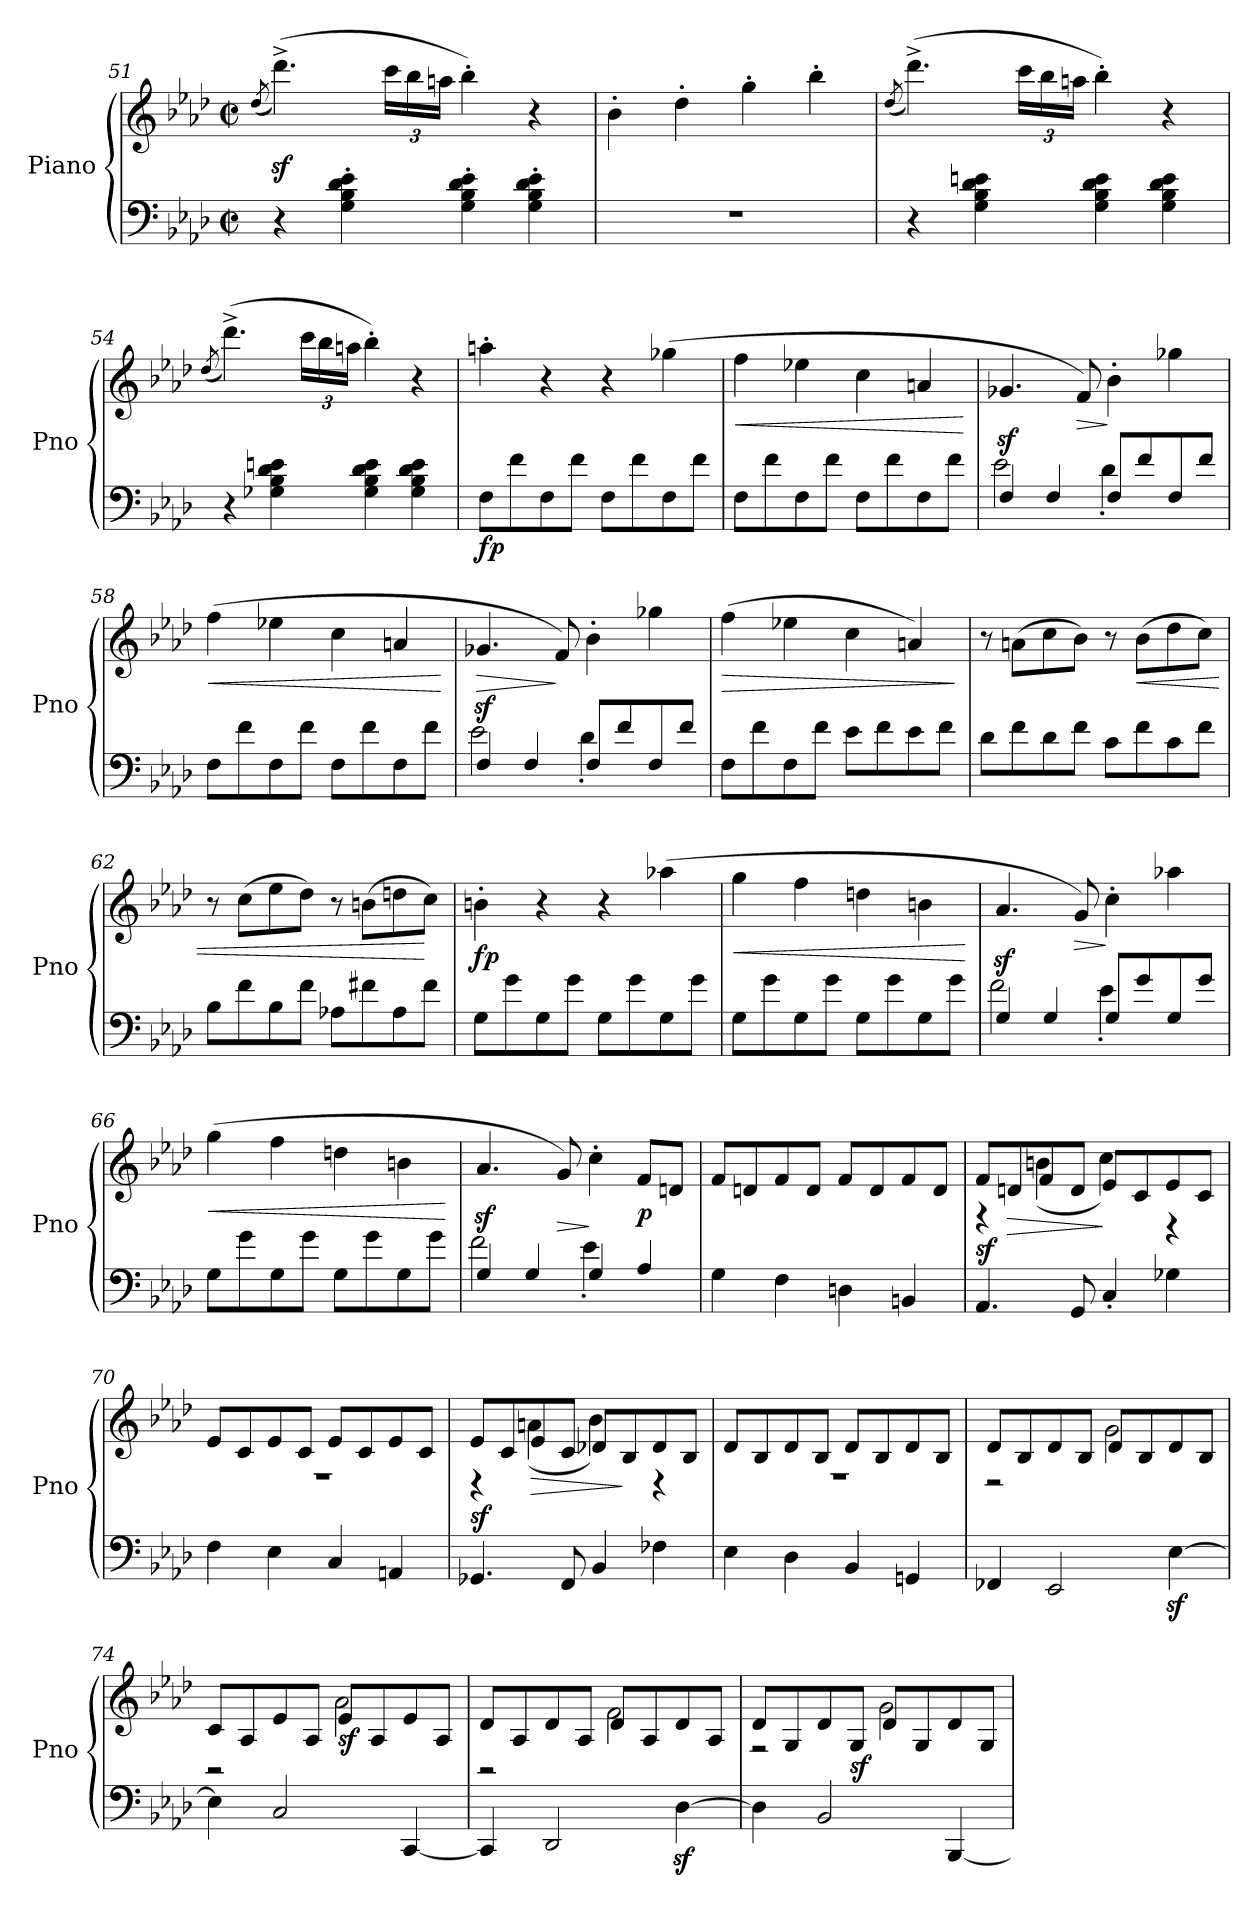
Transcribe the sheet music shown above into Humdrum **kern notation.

**kern	**kern	**dynam
*part1	*part1	*part1
*staff2	*staff1	*staff1/2
*I"Piano	*	*
*I'Pno	*	*
*clefF4	*clefG2	*
*k[b-e-a-d-]	*k[b-e-a-d-]	*
*A-:	*A-:	*
*M2/2	*M2/2	*
*met(c|)	*met(c|)	*
=51	=51	=51
.	(<8qdd-/	.
4r	(>4.ddd-z<^\)	.
4G\' 4B-\' 4d-\' 4e-\'	.	.
*	*Xbrackettup	*
.	24ccc\LL	.
.	24bb-\	.
.	24aan\JJ	.
4G\' 4B-\' 4d-\' 4e-\'	4bb-'\)	.
4G\' 4B-\' 4d-\' 4e-\'	4r	.
=52	=52	=52
1r	4b-'\	.
.	4dd-'\	.
.	4gg'\	.
.	4bb-'\	.
=53	=53	=53
.	(<8qdd-/	.
4r	(>4.ddd-^\)	.
4G\ 4B-\ 4d-\ 4en\	.	.
.	24ccc\LL	.
.	24bb-\	.
.	24aan\JJ	.
4G\ 4B-\ 4d-\ 4e\	4bb-'\)	.
4G\ 4B-\ 4d-\ 4e\	4r	.
!!LO:LB:g=z
=54	=54	=54
.	(<8qdd-/	.
4r	(>4.ddd-^\)	.
4G-X\ 4B-\ 4d-\ 4en\	.	.
.	24ccc\LL	.
.	24bb-\	.
.	24aan\JJ	.
4G-\ 4B-\ 4d-\ 4e\	4bb-'\)	.
4G-\ 4B-\ 4d-\ 4e\	4r	.
=55	=55	=55
!	!	!LO:DY:b=2
8F\L	4aan'\	fp
8f\	.	.
8F\	4r	.
8f\J	.	.
8F\L	4r	.
8f\	.	.
8F\	(>4gg-X\	.
8f\J	.	.
=56	=56	=56
!	!	!LO:HP:b
8F\L	4ff\	<
8f\	.	.
8F\	4ee-X\	.
8f\J	.	.
8F\L	4cc\	.
8f\	.	.
8F\	4an/	.
8f\J	.	.
.	.	[
=57	=57	=57
*^	*	*
4F/	2e-\	4.g-Xz</	.
4F/	.	.	.
!	!	!	!LO:HP:b
.	.	8f/)	>
8F/L	4d-'\	4b-'\	]
8f/	.	.	.
8F/	4ryy	4gg-X\	.
8f/J	.	.	.
*v	*v	*	*
=58	=58	=58
!	!	!LO:HP:b
8F\L	(>4ff\	<
8f\	.	.
8F\	4ee-X\	.
8f\J	.	.
8F\L	4cc\	.
8f\	.	.
8F\	4an/	.
8f\J	.	.
.	.	[
!!LO:LB:g=z
=59	=59	=59
*^	*	*
!	!	!	!LO:HP:b
4F/	2e-\	4.g-Xz</	>
4F/	.	.	.
.	.	8f/)	]
8F/L	4d-'\	4b-'\	.
8f/	.	.	.
8F/	4ryy	4gg-X\	.
8f/J	.	.	.
*v	*v	*	*
=60	=60	=60
!	!	!LO:HP:b
8F\L	(>4ff\	>
8f\	.	.
8F\	4ee-X\	.
8f\J	.	.
8e-\L	4cc\	.
8f\	.	.
8e-\	4an/)	.
8f\J	.	.
.	.	]
=61	=61	=61
8d-\L	8r	.
8f\	(>8an\L	.
8d-\	8cc\	.
8f\J	8b-\J)	.
8c\L	8r	.
!	!	!LO:HP:b
8f\	(>8b-\L	<
8c\	8dd-\	.
8f\J	8cc\J)	.
=62	=62	=62
8B-\L	8r	.
8f\	(>8cc\L	.
8B-\	8ee-\	.
8f\J	8dd-\J)	.
8A-X\L	8r	.
8f#X\	(>8bn\L	.
8A-\	8ddn\	.
8f#\J	8cc\J)	[
=63	=63	=63
!	!	!LO:DY:b
8G\L	4bn'\	fp
8g\	.	.
8G\	4r	.
8g\J	.	.
8G\L	4r	.
8g\	.	.
8G\	(>4aa-X\	.
8g\J	.	.
!!LO:LB:g=z
=64	=64	=64
!	!	!LO:HP:b
8G\L	4gg\	<
8g\	.	.
8G\	4ff\	.
8g\J	.	.
8G\L	4ddn\	.
8g\	.	.
8G\	4bn\	.
8g\J	.	.
.	.	[
=65	=65	=65
*^	*	*
4G/	2f\	4.a-z</	.
4G/	.	.	.
!	!	!	!LO:HP:b
.	.	8g/)	>
8G/L	4e-'\	4cc'\	]
8g/	.	.	.
8G/	4ryy	4aa-X\	.
8g/J	.	.	.
*v	*v	*	*
=66	=66	=66
!	!	!LO:HP:b
8G\L	(>4gg\	<
8g\	.	.
8G\	4ff\	.
8g\J	.	.
8G\L	4ddn\	.
8g\	.	.
8G\	4bn\	.
8g\J	.	.
.	.	[
=67	=67	=67
*^	*	*
4G/	2f\	4.a-z</	.
4G/	.	.	.
!	!	!	!LO:HP:b
.	.	8g/)	>
4G/	4e-'\	4cc'\	]
!	!	!	!LO:DY:b
4A-/	4ryy	8f/L	p
.	.	8dn/J	.
*v	*v	*	*
=68	=68	=68
4G\	8f/L	.
.	8dn/	.
4F\	8f/	.
.	8d/J	.
4Dn\	8f/L	.
.	8d/	.
4BBn/	8f/	.
.	8d/J	.
!!LO:PB:g=z
=69	=69	=69
*	*^	*
!	!	!	!LO:DY:b
4.AA-/	8f/L	4r	sf
!	!	!	!LO:HP:b
.	8dn/	.	>
.	8f/	(<4bn\	.
8GG/	8d/J	.	.
4C'/	8e-/L	4cc\)	]
.	8c/	.	.
4G-X\	8e-/	4r	.
.	8c/J	.	.
=70	=70	=70	=70
4F\	8e-/L	1r	.
.	8c/	.	.
4E-\	8e-/	.	.
.	8c/J	.	.
4C/	8e-/L	.	.
.	8c/	.	.
4AAn/	8e-/	.	.
.	8c/J	.	.
=71	=71	=71	=71
!	!	!	!LO:DY:b
4.GG-X/	8e-/L	4r	sf
.	8c/	.	.
!	!	!	!LO:HP:b
.	8e-/	(<4an\	>
8FF/	8c/J	.	.
4BB-/	8d-X/L	4b-\)	.
.	8B-/	.	]
4F-X\	8d-/	4r	.
.	8B-/J	.	.
=72	=72	=72	=72
4E-\	8d-/L	1r	.
.	8B-/	.	.
4D-\	8d-/	.	.
.	8B-/J	.	.
4BB-/	8d-/L	.	.
.	8B-/	.	.
4GGn/	8d-/	.	.
.	8B-/J	.	.
=73	=73	=73	=73
4FF-X/	8d-/L	2r	.
.	8B-/	.	.
2EE-/	8d-/	.	.
.	8B-/J	.	.
.	8d-/L	2g\	.
.	8B-/	.	.
[4E-z<\	8d-/	.	.
.	8B-/J	.	.
!!LO:LB:g=z	!!
=74	=74	=74	=74
4E-\]	8c/L	2r	.
.	8A-/	.	.
2C/	8e-/	.	.
.	8A-/J	.	.
!	!	!	!LO:DY:b
.	8e-/L	2a-\	sf
.	8A-/	.	.
[4CC/	8e-/	.	.
.	8A-/J	.	.
=75	=75	=75	=75
4CC/]	8d-/L	2r	.
.	8A-/	.	.
2DD-/	8d-/	.	.
.	8A-/J	.	.
.	8d-/L	2f\	.
.	8A-/	.	.
[4D-z<\	8d-/	.	.
.	8A-/J	.	.
=76	=76	=76	=76
4D-\]	8d-/L	2r	.
.	8G/	.	.
2BB-/	8d-/	.	.
!	!	!	!LO:DY:b
.	8G/J	.	sf
.	8d-/L	2g\	.
.	8G/	.	.
[4BBB-/	8d-/	.	.
.	8G/J	.	.
*	*v	*v	*
=	=	=
*-	*-	*-
